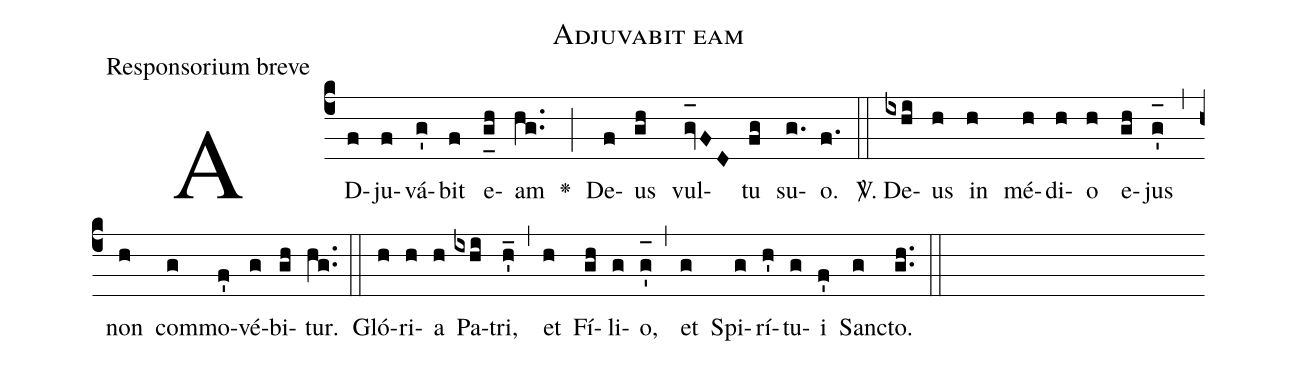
name:Adjuvabit eam;
office-part:Responsorium breve;
%%
(c4) AD(f)ju(f)vá(g')bit(f) e(g_[uh:l]h)am(hg..) <v>\greheightstar</v>(;) De(f)us(gh) vul(gv_[oh:h]FD)tu(fg) su(g.)o.(f.) (::) <sp>V/</sp>. De(ixhi)us(h) in(h) mé(h)di(h)o(h) e(gh)jus(g'_[oh:h]) (,) non(h) com(g)mo(f')vé(g)bi(gh)tur.(hg..) (::) Gló(h)ri(h)a(h) Pa(ixhi)tri,(h'_) (,) et(h) Fí(gh)li(g)o,(g'_[oh:h]) (,) et(g) Spi(g)rí(h')tu(g)i(f') San(g)cto.(gh..) (::)
